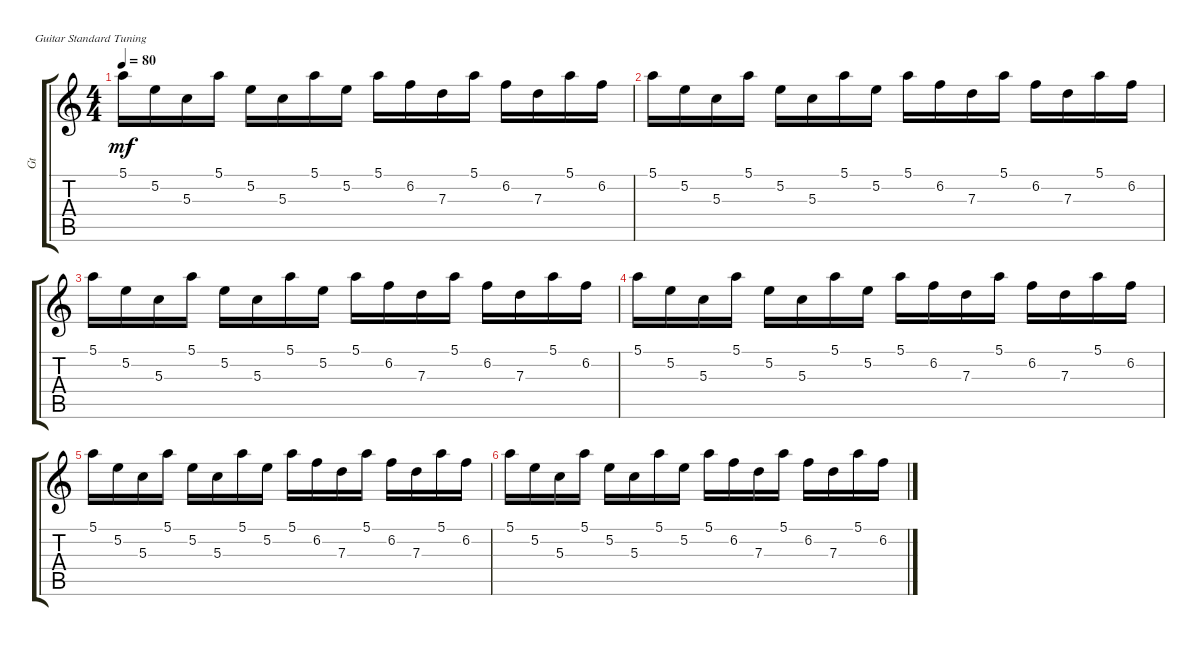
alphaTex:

\defaultSystemsLayout 4
\bracketExtendMode groupsimilarinstruments
\multiTrackTrackNamePolicy hidden
\otherSystemsTrackNameOrientation horizontal
\track ("Clean" "Gt") {multiBarRest instrument acousticguitarsteel}
\staff {score tabs}
\tuning (E4 B3 G3 D3 A2 E2)
\ts (4 4)
\tempo 80
\clef g2
\ks c
5.1.16{dy mf} 5.2.16 5.3.16 5.1.16 5.2.16 5.3.16 5.1.16 5.2.16 5.1.16 6.2.16 7.3.16 5.1.16 6.2.16 7.3.16 5.1.16 6.2.16 |
5.1.16 5.2.16 5.3.16 5.1.16 5.2.16 5.3.16 5.1.16 5.2.16 5.1.16 6.2.16 7.3.16 5.1.16 6.2.16 7.3.16 5.1.16 6.2.16 |
5.1.16 5.2.16 5.3.16 5.1.16 5.2.16 5.3.16 5.1.16 5.2.16 5.1.16 6.2.16 7.3.16 5.1.16 6.2.16 7.3.16 5.1.16 6.2.16 |
5.1.16 5.2.16 5.3.16 5.1.16 5.2.16 5.3.16 5.1.16 5.2.16 5.1.16 6.2.16 7.3.16 5.1.16 6.2.16 7.3.16 5.1.16 6.2.16 |
5.1.16 5.2.16 5.3.16 5.1.16 5.2.16 5.3.16 5.1.16 5.2.16 5.1.16 6.2.16 7.3.16 5.1.16 6.2.16 7.3.16 5.1.16 6.2.16 |
5.1.16 5.2.16 5.3.16 5.1.16 5.2.16 5.3.16 5.1.16 5.2.16 5.1.16 6.2.16 7.3.16 5.1.16 6.2.16 7.3.16 5.1.16 6.2.16
